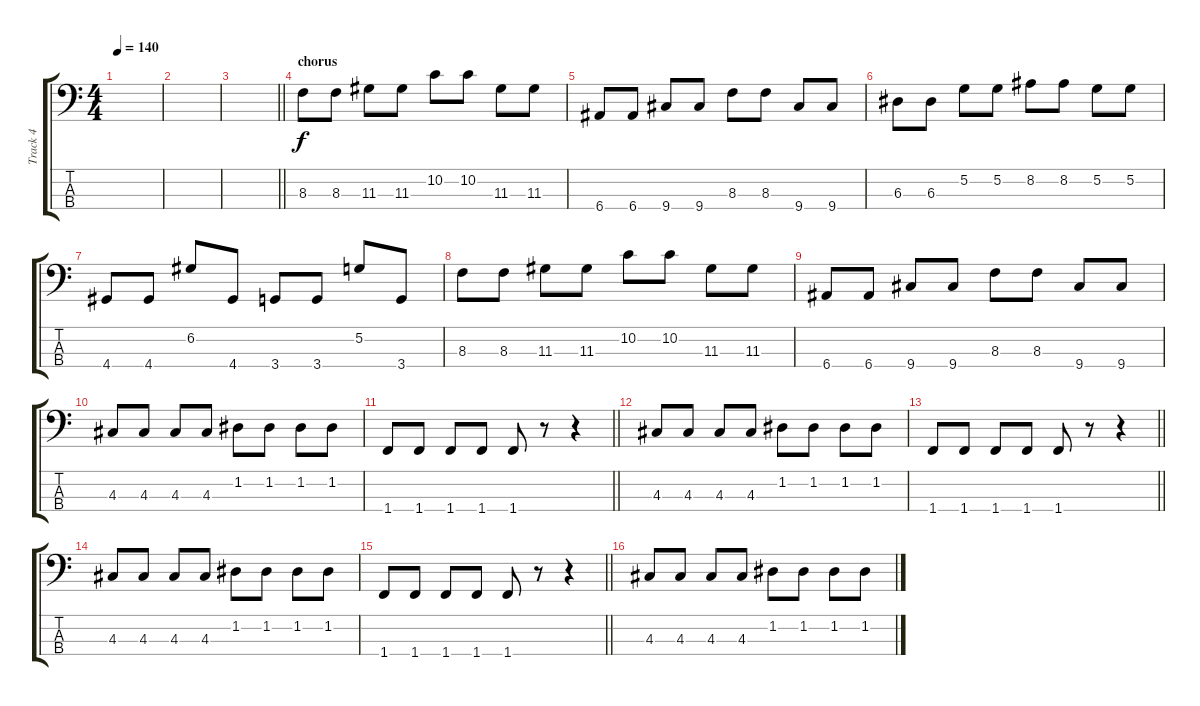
\track ("Track 4" "Track 4") {instrument electricbasspick}
\staff {score tabs}
\tuning (G2 D2 A1 E1) {hide}
\ts (4 4)
\tempo 140
\clef f4
\ks c
|
|
\barLineRight lightlight
|
\section ("" "chorus")
8.3.8 8.3.8 11.3.8 11.3.8 10.2.8 10.2.8 11.3.8 11.3.8 |
6.4.8 6.4.8 9.4.8 9.4.8 8.3.8 8.3.8 9.4.8 9.4.8 |
6.3.8 6.3.8 5.2.8 5.2.8 8.2.8 8.2.8 5.2.8 5.2.8 |
4.4.8 4.4.8 6.2.8 4.4.8 3.4.8 3.4.8 5.2.8 3.4.8 |
8.3.8 8.3.8 11.3.8 11.3.8 10.2.8 10.2.8 11.3.8 11.3.8 |
6.4.8 6.4.8 9.4.8 9.4.8 8.3.8 8.3.8 9.4.8 9.4.8 |
4.3.8 4.3.8 4.3.8 4.3.8 1.2.8 1.2.8 1.2.8 1.2.8 |
\barLineRight lightlight
1.4.8 1.4.8 1.4.8 1.4.8 1.4.8 r.8 r.4 |
4.3.8 4.3.8 4.3.8 4.3.8 1.2.8 1.2.8 1.2.8 1.2.8 |
\barLineRight lightlight
1.4.8 1.4.8 1.4.8 1.4.8 1.4.8 r.8 r.4 |
4.3.8 4.3.8 4.3.8 4.3.8 1.2.8 1.2.8 1.2.8 1.2.8 |
\barLineRight lightlight
1.4.8 1.4.8 1.4.8 1.4.8 1.4.8 r.8 r.4 |
4.3.8 4.3.8 4.3.8 4.3.8 1.2.8 1.2.8 1.2.8 1.2.8
